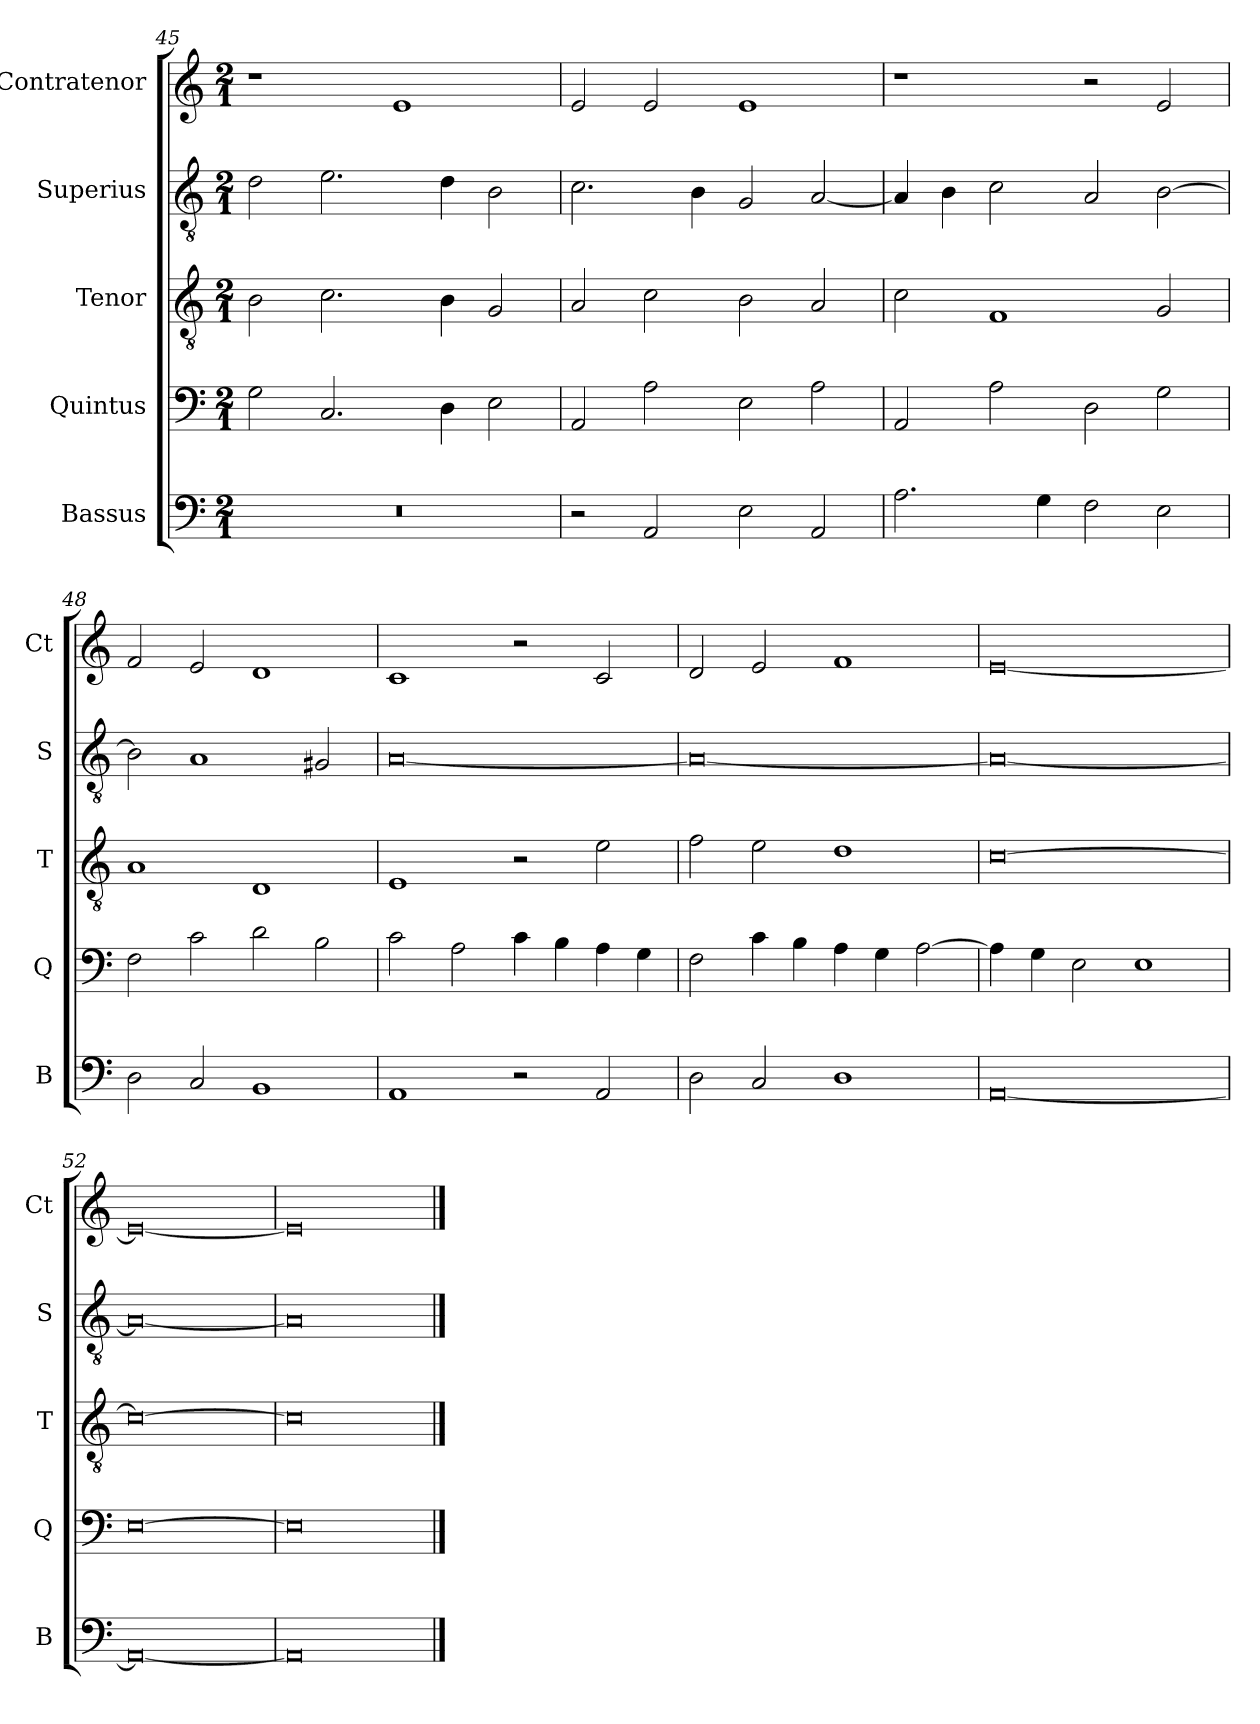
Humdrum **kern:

**kern	**kern	**kern	**kern	**kern
*part5	*part4	*part3	*part2	*part1
*staff5	*staff4	*staff3	*staff2	*staff1
*I"Bassus	*I"Quintus	*I"Tenor	*I"Superius	*I"Contratenor
*I'B	*I'Q	*I'T	*I'S	*I'Ct
*clefF4	*clefF4	*clefGv2	*clefGv2	*clefG2
*k[]	*k[]	*k[]	*k[]	*k[]
*M2/1	*M2/1	*M2/1	*M2/1	*M2/1
=45	=45	=45	=45	=45
0r	2G\	2B\	2d\	1r
.	2.C/	2.c\	2.e\	.
.	.	.	.	1e
.	4D\	4B\	4d\	.
.	2E\	2G/	2B\	.
=46	=46	=46	=46	=46
2r	2AA/	2A/	2.c\	2e/
2AA/	2A\	2c\	.	2e/
.	.	.	4B\	.
2E\	2E\	2B\	2G/	1e
2AA/	2A\	2A/	[2A/	.
=47	=47	=47	=47	=47
2.A\	2AA/	2c\	4A/]	1r
.	.	.	4B\	.
.	2A\	1F	2c\	.
4G\	.	.	.	.
2F\	2D\	.	2A/	2r
2E\	2G\	2G/	[2B\	2e/
=48	=48	=48	=48	=48
2D\	2F\	1A	2B\]	2f/
2C/	2c\	.	1A	2e/
1BB	2d\	1D	.	1d
.	2B\	.	2G#X/	.
=49	=49	=49	=49	=49
1AA	2c\	1E	[0A	1c
.	2A\	.	.	.
2r	4c\	2r	.	2r
.	4B\	.	.	.
2AA/	4A\	2e\	.	2c/
.	4G\	.	.	.
=50	=50	=50	=50	=50
2D\	2F\	2f\	0A_	2d/
2C/	4c\	2e\	.	2e/
.	4B\	.	.	.
1D	4A\	1d	.	1f
.	4G\	.	.	.
.	[2A\	.	.	.
=51	=51	=51	=51	=51
[0AA	4A\]	[0c	0A_	[0e
.	4G\	.	.	.
.	2E\	.	.	.
.	1E	.	.	.
=52	=52	=52	=52	=52
0AA_	[0E	0c_	0A_	0e_
=53	=53	=53	=53	=53
0AA]	0E]	0c]	0A]	0e]
==	==	==	==	==
*-	*-	*-	*-	*-
